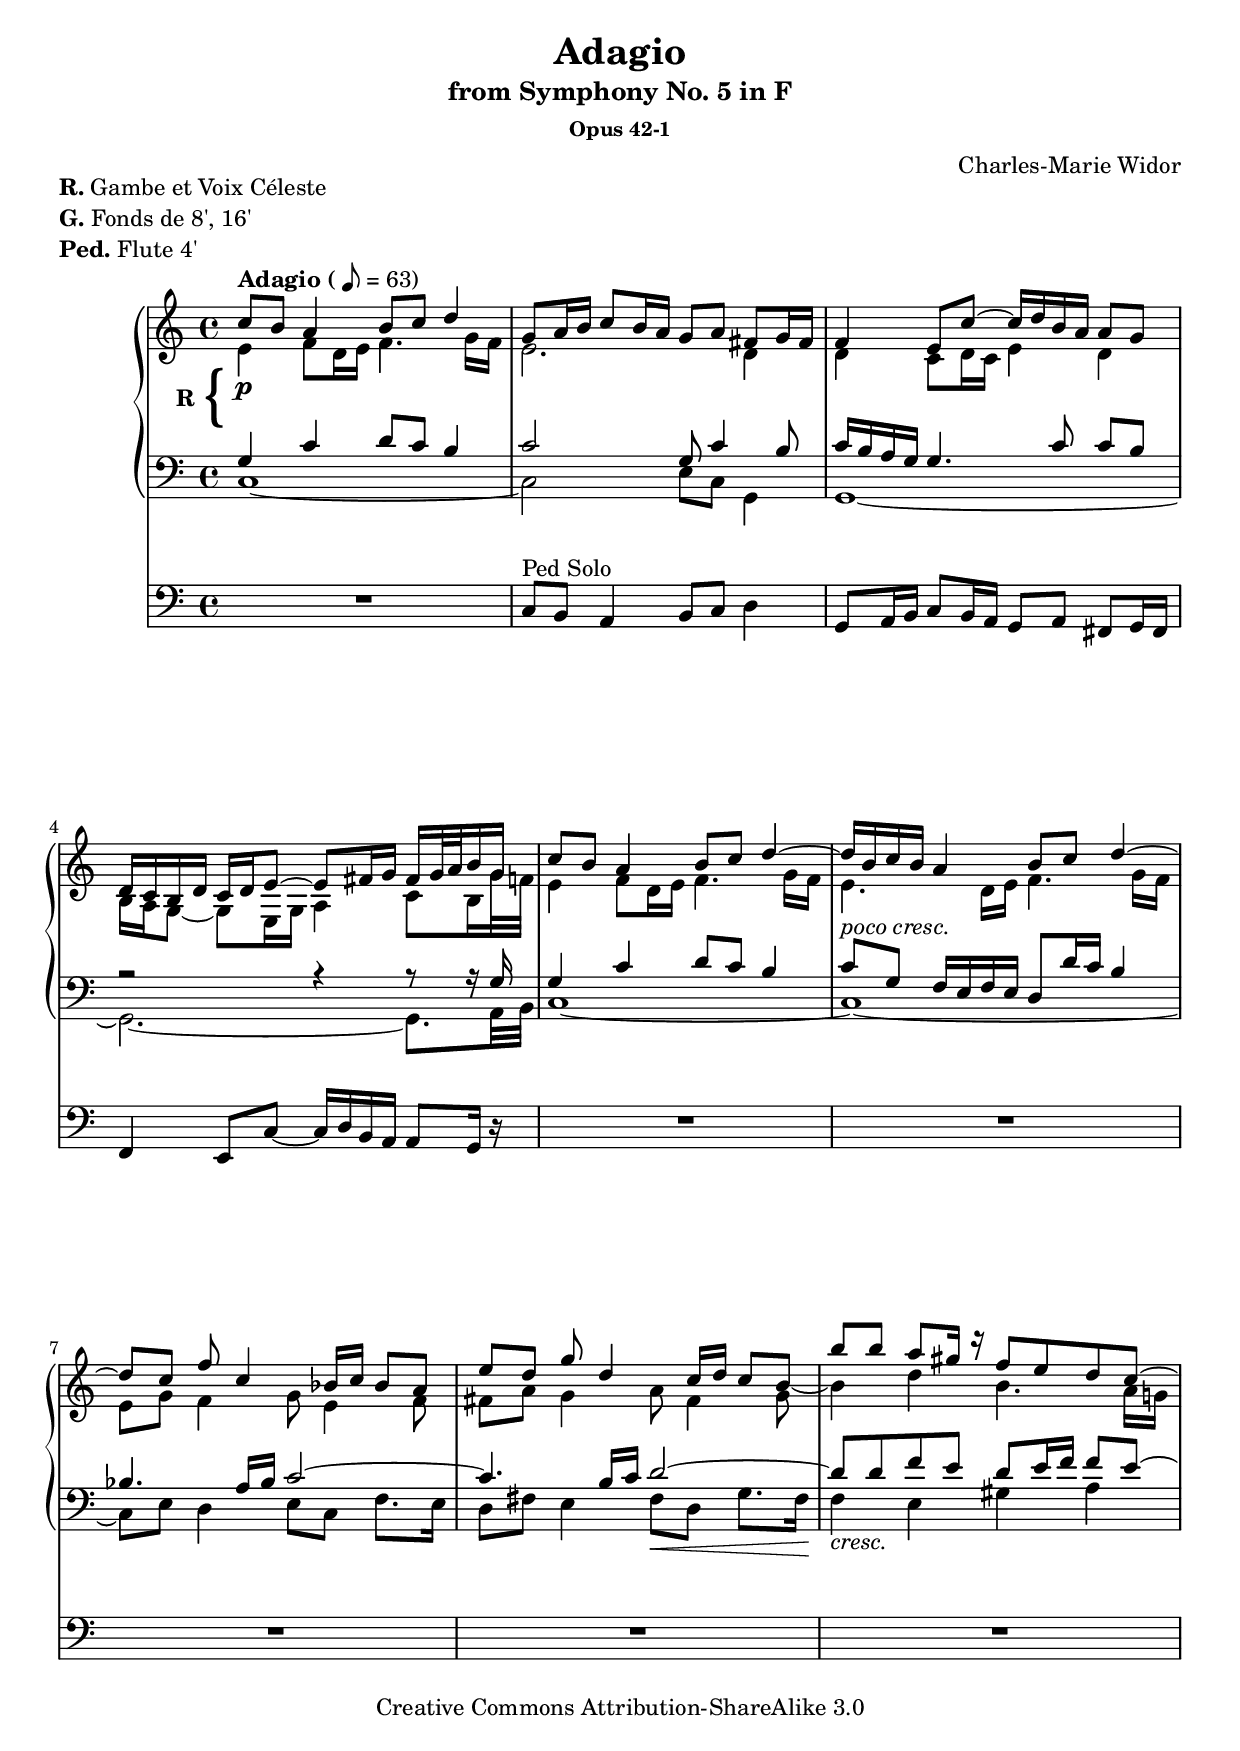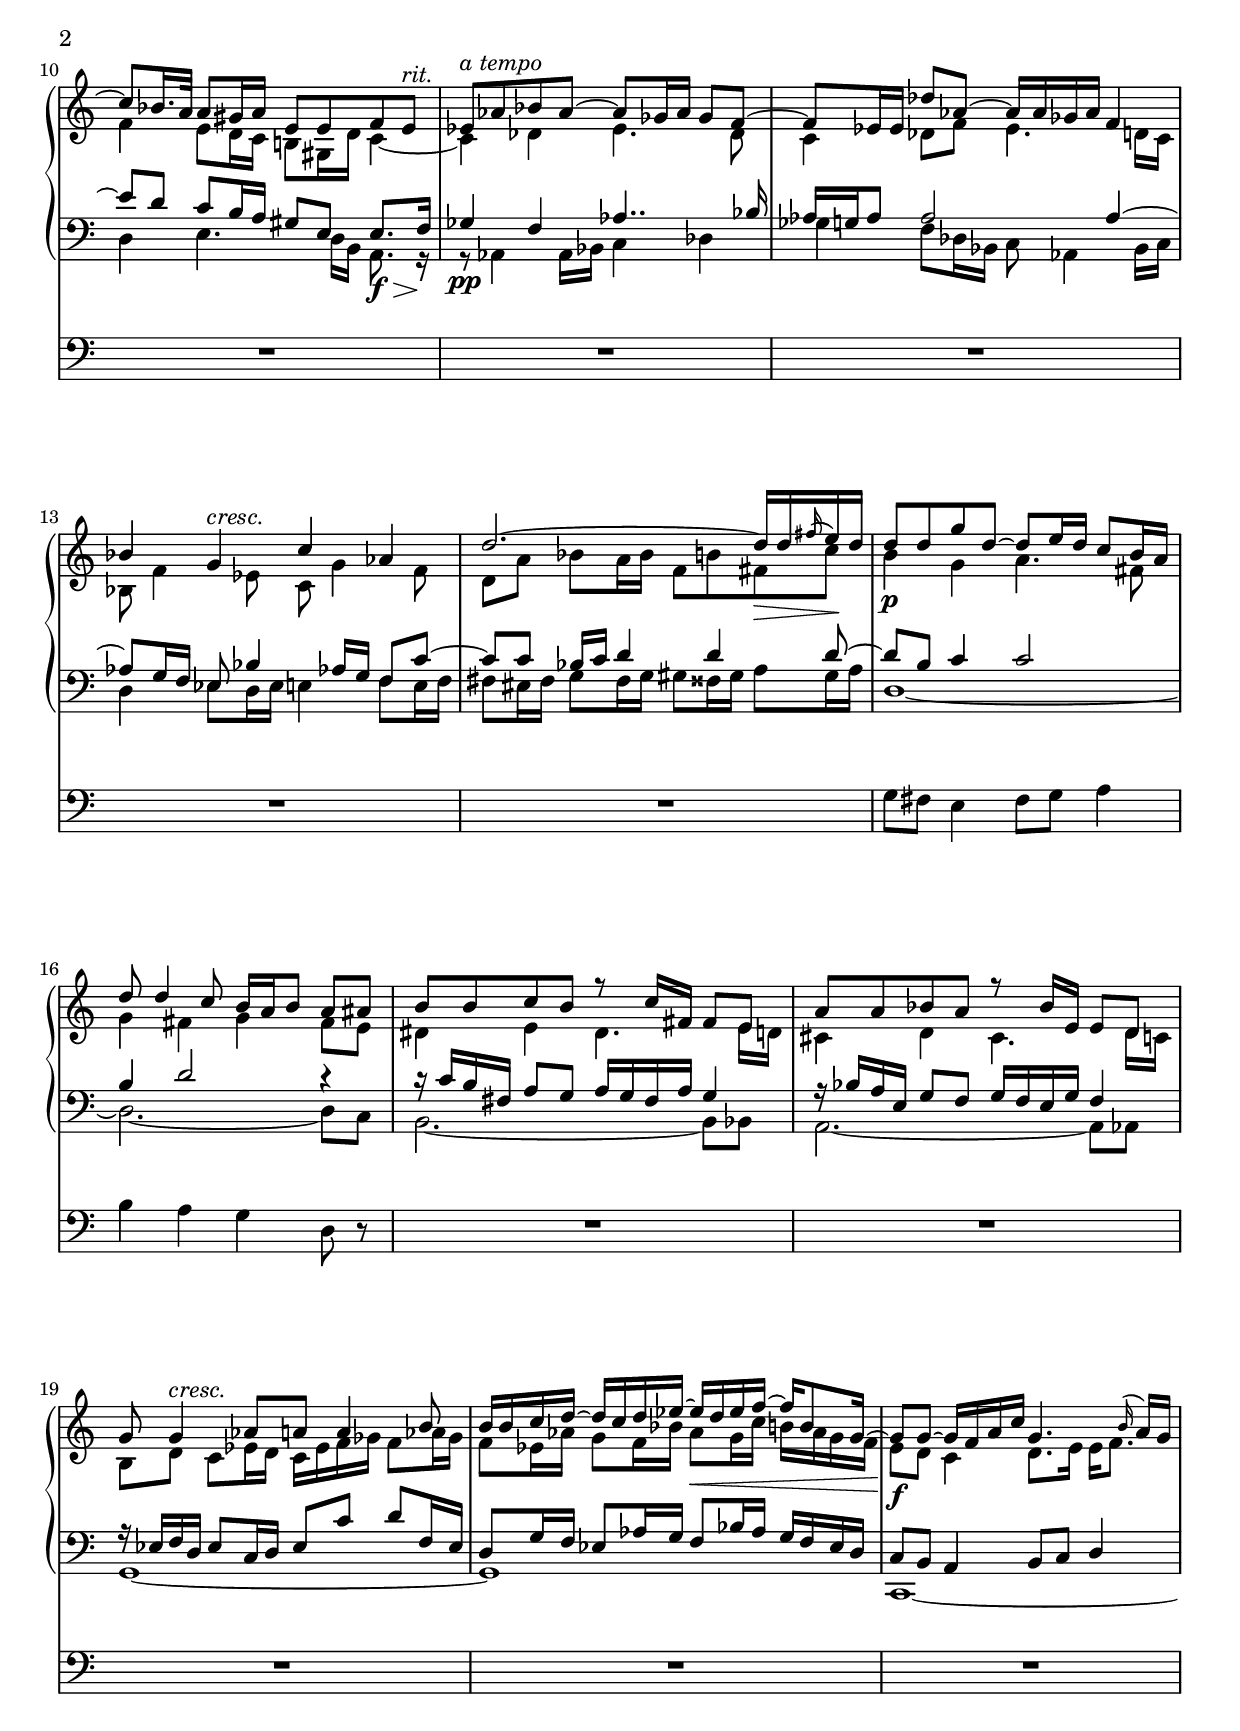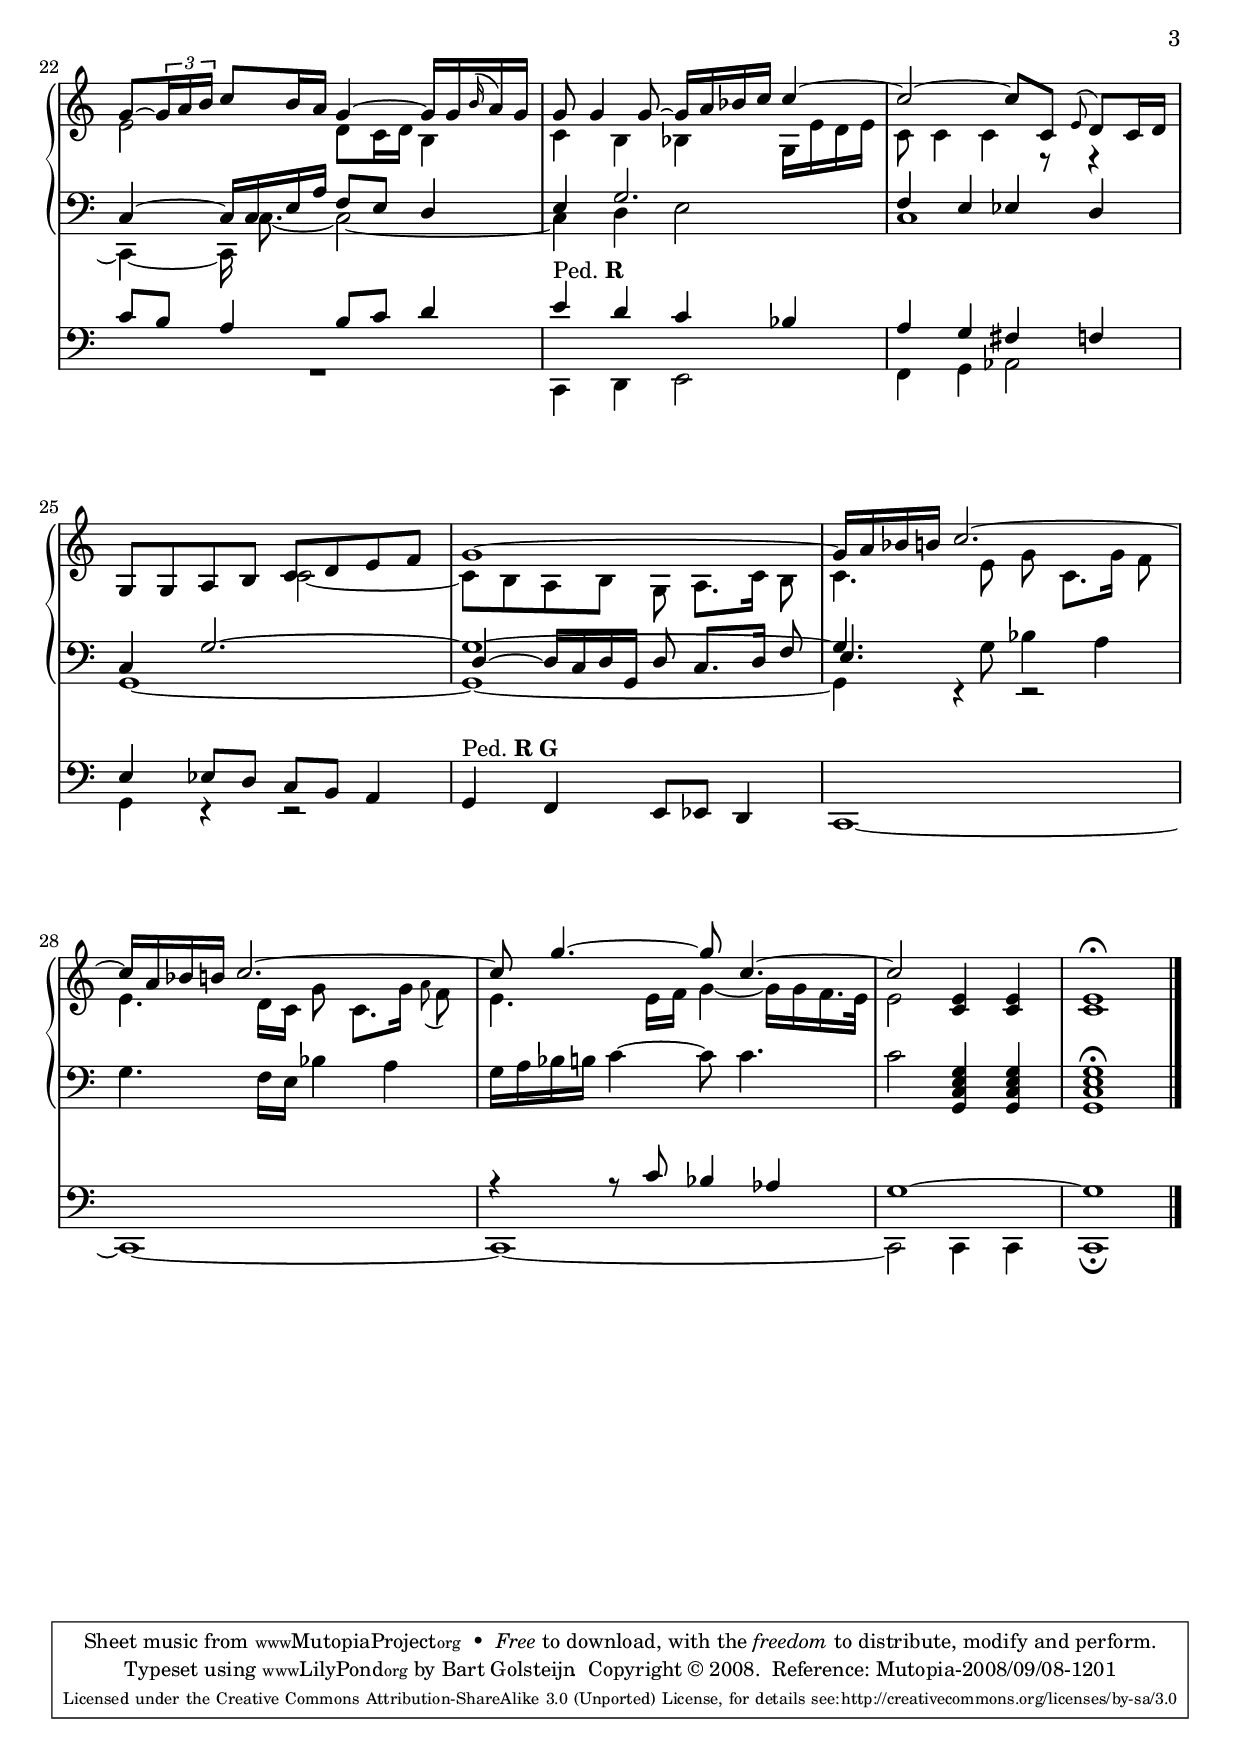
\version "2.10.10"

\header {
	title = "Adagio"
	subtitle = "from Symphony No. 5 in F"
	subsubtitle = "Opus 42-1"
	composer = "Charles-Marie Widor"
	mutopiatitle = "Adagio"
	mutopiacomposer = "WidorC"
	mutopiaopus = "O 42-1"
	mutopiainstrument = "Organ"
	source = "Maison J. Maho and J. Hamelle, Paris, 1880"
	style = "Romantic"
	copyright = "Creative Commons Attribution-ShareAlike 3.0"
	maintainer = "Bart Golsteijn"
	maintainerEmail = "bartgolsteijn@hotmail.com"
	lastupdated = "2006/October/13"
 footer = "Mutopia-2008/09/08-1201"
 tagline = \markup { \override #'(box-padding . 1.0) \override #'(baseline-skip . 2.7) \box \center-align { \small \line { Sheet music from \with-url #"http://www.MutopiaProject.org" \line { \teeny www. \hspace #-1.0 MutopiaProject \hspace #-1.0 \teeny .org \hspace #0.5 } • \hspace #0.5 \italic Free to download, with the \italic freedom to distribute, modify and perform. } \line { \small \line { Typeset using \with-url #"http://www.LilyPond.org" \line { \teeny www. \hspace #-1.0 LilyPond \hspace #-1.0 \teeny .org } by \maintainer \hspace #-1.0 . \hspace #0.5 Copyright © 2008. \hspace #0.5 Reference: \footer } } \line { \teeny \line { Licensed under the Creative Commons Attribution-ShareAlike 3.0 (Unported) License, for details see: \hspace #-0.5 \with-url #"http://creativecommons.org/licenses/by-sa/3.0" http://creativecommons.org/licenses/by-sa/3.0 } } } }
}

\markup{ \column{ \line{ \bold{R.} "Gambe et Voix Céleste"} 
			          \line{ \bold{G.} "Fonds de 8', 16'"} 
				  \line{ \bold{Ped.} "Flute 4'"}}}

staffChurchOrgan = <<
	\new PianoStaff {
		\set PianoStaff.midiInstrument = #"church organ"
%		#(set-accidental-style 'piano)
		<<
			\time 4/4
			\context Staff = "RH" {  % Right hand 
				\clef treble
				\key c \major
				\relative c' {
					<< {c'8^\markup { \bold "Adagio (" \tiny \note #"8" #1.0 "= 63)"} b a4 b8 c d4 | g,8 a16 b c8 b16 a g8 a fis g16 fis | f4 e8 c'~ c16 d b a a8 g | } \\
					{\once \override TextScript #'extra-offset = #'( -6.0 . 1.5 ) e4_\markup{\vcenter {\bold{R} \fontsize #10 "{"}} \p f8 d16 e f4. g16 f | e2. d4 | d c8 d16 c e4 d |}
					>> 
					<< {d16 c b d c d e8~ e fis16 g fis g32 a b16 g | c8 b a4 b8 c d4~ | d16 b c b a4 b8 c d4~ |} \\
					   {b,16 a g8~ g e16 g a4 c8 b16 g'32 f | e4 f8 d16 e f4. g16 f | e4. d16 e f4. g16 f |}
					>> 
					<< {d'8[ c] f c4 bes16 c bes8 a | e'[ d] g d4 \stemDown fis,4 g8 | \stemUp b'8 b a gis16 r f8 e d c~ |} \\
					   {e,8 g f4 g8 e4 f8 | fis a g4 a8 \stemUp c16[ d] c8 b~ | \stemDown b4 d b4. a16 g! |}
					>> 
					<< {c8 bes16. a32 a8 gis16 a e8 e f e^\markup{\italic{rit.}} | es^\markup{\italic{a tempo}} as bes as~ as ges16 as ges8 f~ | f es16 es des'8 as~ as16 as ges as f4 | } \\
					   {f4 e8 d16 c b!8 gis16 d' c4~ | c des es4. des8 | c4 des8 f es4. d16 c |}
					>> 
					<< {bes'4 g^\markup{\italic{cresc.}} c as | d2.~ d16 d \appoggiatura{fis} e d | d8 d g d~ d e16 d c8 b16 a | d8 d4 c8 b16 a b8 a ais |} \\
					   {bes,8 f'4 es8 c g'4 f8 | d a' bes a16 bes f8 b fis\> c'\! | b4 \p g a4. fis8 | g4 fis g fis8 e | }
					>> 
					<< {b'8 b c b r c16 fis, fis8 e | a a bes a r8 bes16 e, e8 d | g8 g4^\markup{\italic{cresc.}} as8[ a] a4 b8 |} \\
					   {dis,4 e dis4. e16 d | cis4 d cis4. d16 c | b8 d c es16 d c es f ges f8 as16 ges |}
					>> 
					<< {b16 b c d~ d c d es~ es d es f~ f b,8 g16~ | g8 g~ g16 f a c g4. \appoggiatura{b16} a16 g | g8~[ \times 2/3 {g16 a b]} c8 b16 a g4~ g16 g \appoggiatura{b} a g } \\
					   {f8 es16 as g8 f16 bes as8 \< g16 c b as g f \! | e8 \f d c4 d8. e16 e f8. | e2 d8 c16 d b4 |}
					>> 
					<< {g'8 g4 g8~ g16 a bes c c4~ | c2~ c8 c, \appoggiatura{e} d[ c16 d] | g,8 g a b c d e f | g1~ | g16 a bes b c2.~ |} \\
					   {c,4 b bes g16 e' d e | c8 c4 c r8 r4 | s2 c2~ | c8 b a b g a8.[ c16] b8 | c4. e8 g c,8.[ g'16] f8 | }
					>> 
					<< {c'16 a bes b c2.~ | c8 g'4.~ g8 c,4.~ | c2 <c, e>4 <c e> | <c e>1 \fermata} | \\
					{e4. d16 c g'8 c,8.[ g'16] \appoggiatura{a8} f8 | e4. e16 f g4~ g16 g f16. e32 | e2 s2 | }
					>> 
				}
			}
			\context Staff = "LH" {  % Left hand 			
				\clef bass
				\key c \major
				\relative c {
					<< {g'4 c d8 c b4 | c2 g8 c4 b8 | c16 b a g g4. c8 c[ b] |} \\
					   {c,1~ | c2 e8 c g4 | g1~ |}
					>> 
					<< {r2 r4 r8 r16 g' | g4 c d8 c b4 | c8^\markup{\italic{poco cresc.}} g f16 e f e d8 d'16 c b4 |} \\
					   {g,2.~ g8. a32 b | c1~ | c1~ |}
					>> 
					<< {bes'4. a16 bes c2~ | c4. b16 c d2~ | d8 d f e d e16 f f8 e~ |} \\
					   {c,8 e d4 e8 c f8. e16 | d8 fis e4 fis8\< d g8. fis16\! | f4_\markup{\italic{cresc.}} e gis a |}
					>> 
					<< {e'8 d c b16 a gis8 e e8. f16 | ges4 f as4.. bes16 | as g as8 as2 as4~ |} \\
					   {d,4 e4. d16 b a8.\f\> r16\! | r8 \pp as4 as16 bes c4 des | ges4 f8 des16 bes c8 as4 bes16 c |}
					>> 
					<< {as'8 g16 f es8 bes'4 as16 g f8 c'~ | c c bes16 c d4 d d8~ | d b c4 c2 | b4 d2 r4 |} \\
					   {d,4 es8 d16 es e4 f8 e16 f | fis8 eis16 fis g8 fis16 g gis8 fisis16 gis a8 gis16 a | d,1~ | d2.~ d8 c |}
					>> 
					<< {r16 c' b fis a8 g a16 g fis a g4 | r16 bes a e g8 f g16 f e g f4 | r16 es f d es8 c16 d es8 c' d f,16 es |} \\
					   {b2.~ b8 bes | a2.~ a8 as | g1~ |}
					>> 
					<< {d'8 g16 f es8 as16 g f8 bes16 as g f es d | c8 b a4 b8 c d4 | c~ c16 c e a f8 e d4 |} \\
					   {g,1 | c,1~ | c4~ c16 c'8.~\noBeam c2~ |} % TODO
					>> 
					<< {e4 g2. | f4 e es d | c g'2.~ | g1~ | g4. \stemDown g8 bes4 a |} \\
					   {c,4 d e2 | c1 | g1~ | g1~ | g4 r4 r2 |} \\
					   {s1 | s1 | s1 | d'4~ d16 c d g, d'8 c8.[ d16] f8 | e4. s8 s2}
					>> 
					g4. f16 e bes'4 a | g16 a bes b c4~ c8 c4. | c2 <g, c e g>4 <g c e g> | <g c e g>1 \fermata \bar "|."
				}
			}
		>>
	}
	\new Staff {  % Pedal 	
%		#(set-accidental-style 'modern)
		\set Staff.midiInstrument = #"church organ"
		\clef bass
		\key c \major
		\relative c {
			R1 | c8^"Ped Solo" b a4 b8 c d4 | g,8 a16 b c8 b16 a g8[ a] fis g16 fis |
			f4 e8 c'~ c16 d b a a8 g16 r | R1 | R1 |
			R1 | R1 | R1 |
			R1 | R1 | R1 |
			R1 | R1 | g'8 fis e4 fis8 g a4 | b a g d8 r |
			R1 | R1 | R1 |
			R1 | R1 | << {c'8 b a4 b8 c d4 |} \\ {R1 |} >> 
			<< {e4^\markup{Ped. \bold{R}} d c bes | a g fis f | e es8 d c b a4 |} \\ {c,4 d e2 | f4 g as2 | g4 r r2 |} >> g4^\markup{Ped. \bold{R G}} f e8 es d4 |
			<< {s1 | s1 | r4 r8 c''8 bes4 as | g1~ | g} \\ {c,,1~ | c~ | c~ | c2 c4 c c1 \fermata } >>  
		}
	}
>>

\score {
	<<
		\staffChurchOrgan
	>>
	
	\midi {
		\context {
			\Score
			tempoWholesPerMinute = #(ly:make-moment 60 4)
		}
	}

	\layout  {
	}
}

\paper {
}


